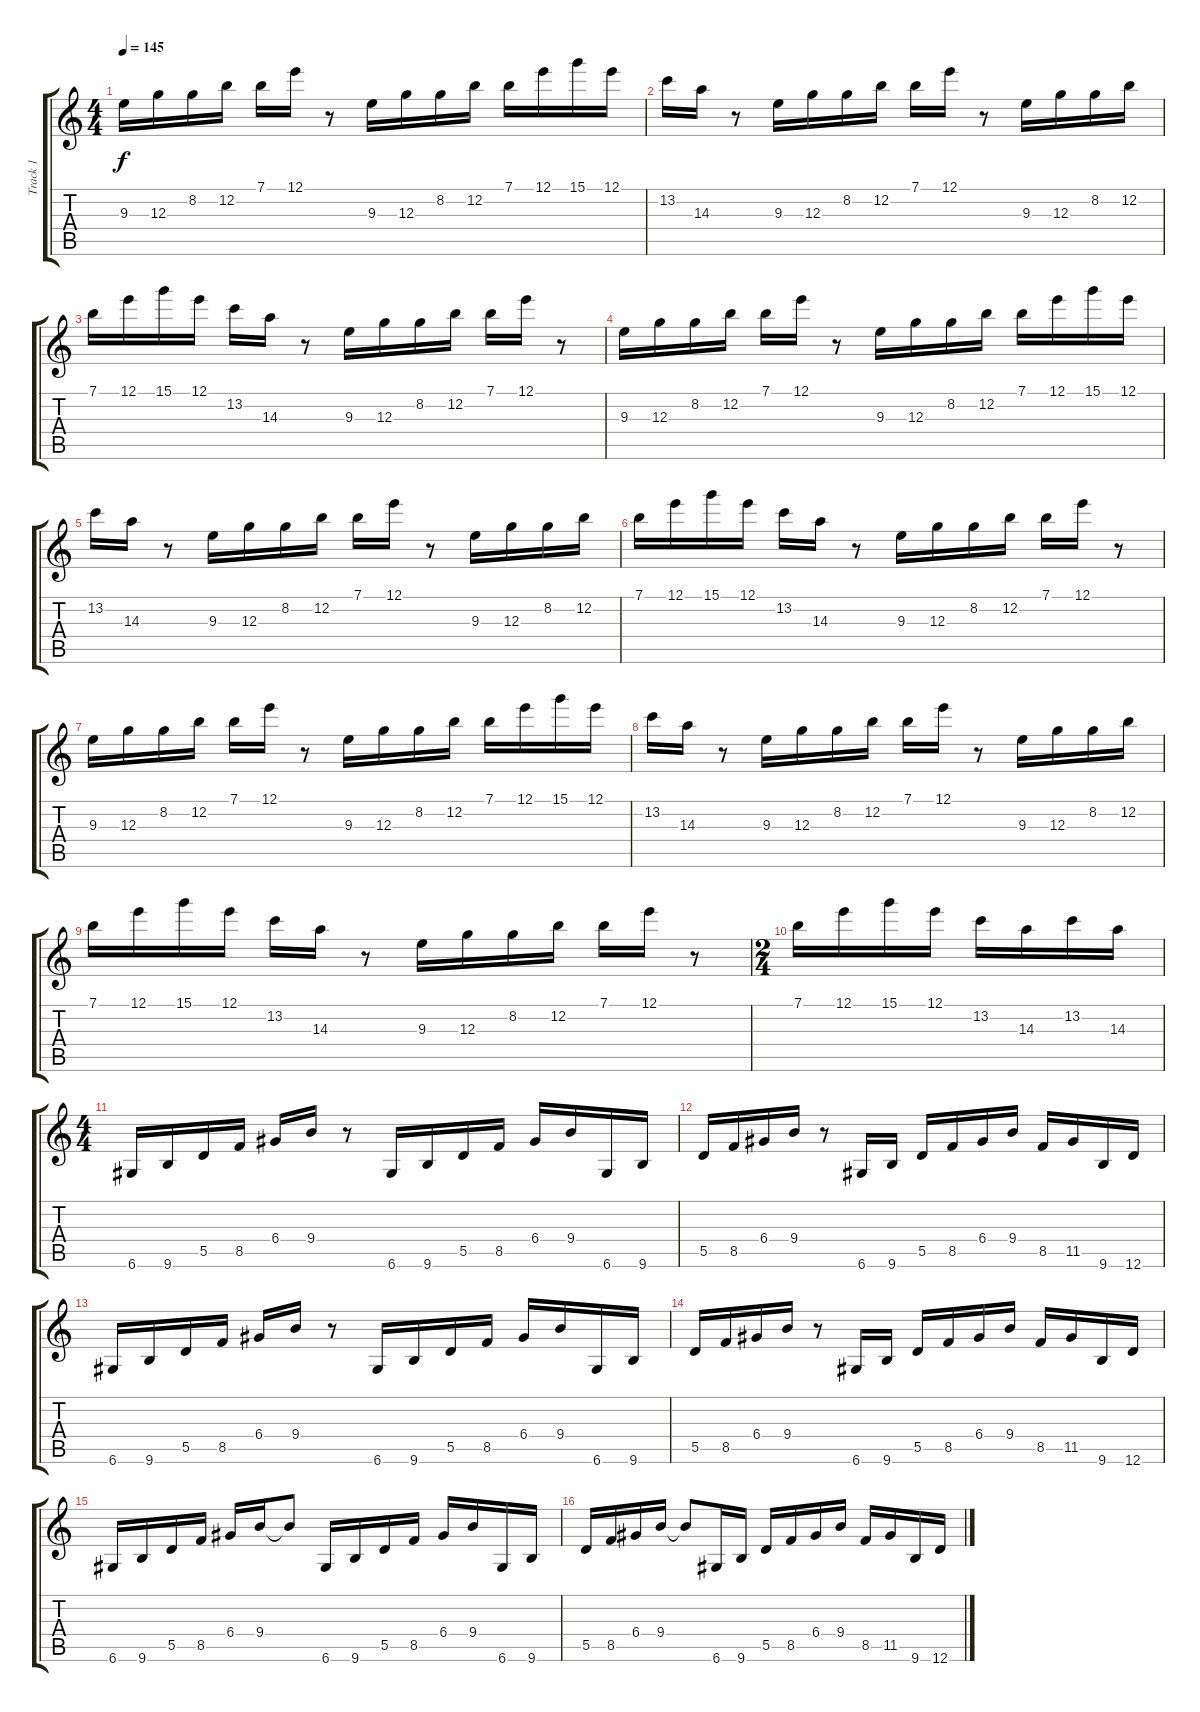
\track ("Track 1" "Track 1") {solo instrument distortionguitar}
\staff {score tabs}
\tuning (E4 B3 G3 D3 A2 D2) {hide}
\ts (4 4)
\tempo 145
\clef g2
\ks c
9.3.16{dy f} 12.3.16 8.2.16 12.2.16 7.1.16 12.1.16 r.8 9.3.16 12.3.16 8.2.16 12.2.16 7.1.16 12.1.16 15.1.16 12.1.16 |
13.2.16 14.3.16 r.8 9.3.16 12.3.16 8.2.16 12.2.16 7.1.16 12.1.16 r.8 9.3.16 12.3.16 8.2.16 12.2.16 |
7.1.16 12.1.16 15.1.16 12.1.16 13.2.16 14.3.16 r.8 9.3.16 12.3.16 8.2.16 12.2.16 7.1.16 12.1.16 r.8 |
9.3.16 12.3.16 8.2.16 12.2.16 7.1.16 12.1.16 r.8 9.3.16 12.3.16 8.2.16 12.2.16 7.1.16 12.1.16 15.1.16 12.1.16 |
13.2.16 14.3.16 r.8 9.3.16 12.3.16 8.2.16 12.2.16 7.1.16 12.1.16 r.8 9.3.16 12.3.16 8.2.16 12.2.16 |
7.1.16 12.1.16 15.1.16 12.1.16 13.2.16 14.3.16 r.8 9.3.16 12.3.16 8.2.16 12.2.16 7.1.16 12.1.16 r.8 |
9.3.16 12.3.16 8.2.16 12.2.16 7.1.16 12.1.16 r.8 9.3.16 12.3.16 8.2.16 12.2.16 7.1.16 12.1.16 15.1.16 12.1.16 |
13.2.16 14.3.16 r.8 9.3.16 12.3.16 8.2.16 12.2.16 7.1.16 12.1.16 r.8 9.3.16 12.3.16 8.2.16 12.2.16 |
7.1.16 12.1.16 15.1.16 12.1.16 13.2.16 14.3.16 r.8 9.3.16 12.3.16 8.2.16 12.2.16 7.1.16 12.1.16 r.8 |
\ts (2 4)
7.1.16 12.1.16 15.1.16 12.1.16 13.2.16 14.3.16 13.2.16 14.3.16 |
\ts (4 4)
6.6.16 9.6.16 5.5.16 8.5.16 6.4.16 9.4.16 r.8 6.6.16 9.6.16 5.5.16 8.5.16 6.4.16 9.4.16 6.6.16 9.6.16 |
5.5.16 8.5.16 6.4.16 9.4.16 r.8 6.6.16 9.6.16 5.5.16 8.5.16 6.4.16 9.4.16 8.5.16 11.5.16 9.6.16 12.6.16 |
6.6.16 9.6.16 5.5.16 8.5.16 6.4.16 9.4.16 r.8 6.6.16 9.6.16 5.5.16 8.5.16 6.4.16 9.4.16 6.6.16 9.6.16 |
5.5.16 8.5.16 6.4.16 9.4.16 r.8 6.6.16 9.6.16 5.5.16 8.5.16 6.4.16 9.4.16 8.5.16 11.5.16 9.6.16 12.6.16 |
6.6.16 9.6.16 5.5.16 8.5.16 6.4.16 9.4.16 9.4{t}.8 6.6.16 9.6.16 5.5.16 8.5.16 6.4.16 9.4.16 6.6.16 9.6.16 |
5.5.16 8.5.16 6.4.16 9.4.16 9.4{t}.8 6.6.16 9.6.16 5.5.16 8.5.16 6.4.16 9.4.16 8.5.16 11.5.16 9.6.16 12.6.16
